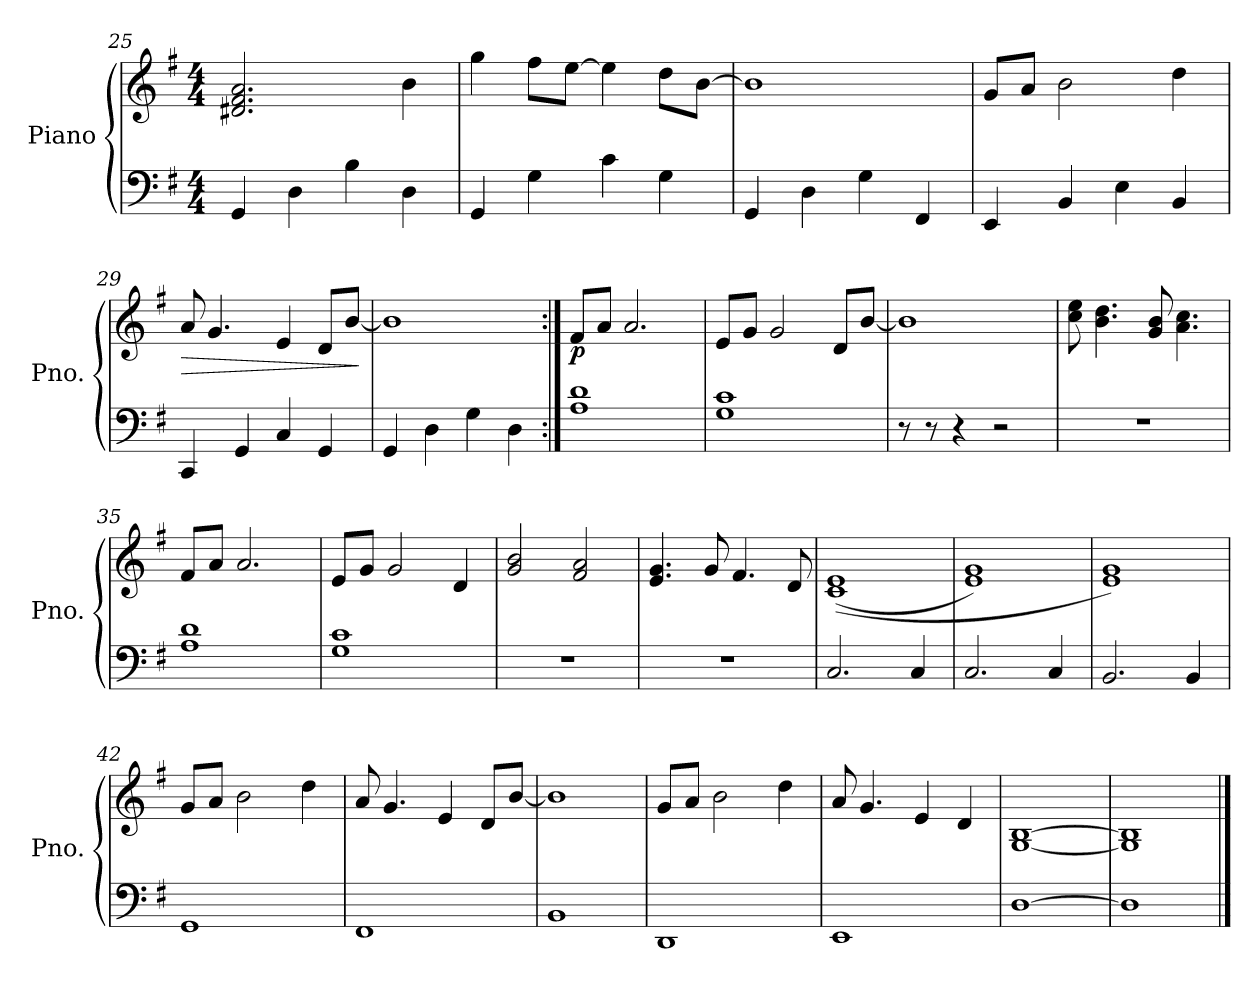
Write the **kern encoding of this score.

**kern	**kern	**dynam
*part1	*part1	*part1
*staff2	*staff1	*staff1/2
*I"Piano	*	*
*I'Pno.	*	*
!!LO:LB:g=z
*clefF4	*clefG2	*
*k[f#]	*k[f#]	*
*M4/4	*M4/4	*
=25	=25	=25
4GG/	2.d#X/ 2.f#/ 2.a/	.
4D\	.	.
4B\	.	.
4D\	4b\	.
=26	=26	=26
4GG/	4gg\	.
4G\	8ff#\L	.
.	[8ee\J	.
4c\	4ee\]	.
4G\	8dd\L	.
.	[8b\J	.
=27	=27	=27
4GG/	1b]	.
4D\	.	.
4G\	.	.
4FF#/	.	.
=28	=28	=28
4EE/	8g/L	.
.	8a/J	.
4BB/	2b\	.
4E\	.	.
4BB/	4dd\	.
=29	=29	=29
!	!	!LO:HP:b
4CC/	8a/	>
.	4.g/	.
4GG/	.	.
4C/	4e/	.
4GG/	8d/L	.
.	[8b/J	.
.	.	]
=30	=30	=30
4GG/	1b]	.
4D\	.	.
4G\	.	.
4D\	.	.
=31:|!	=31:|!	=31:|!
!	!	!LO:DY:b
1A 1d	8f#/L	p
.	8a/J	.
.	2.a/	.
=32	=32	=32
1G 1c	8e/L	.
.	8g/J	.
.	2g/	.
.	8d/L	.
.	[8b/J	.
!!LO:LB:g=z
=33	=33	=33
8r	1b]	.
8r	.	.
4r	.	.
2r	.	.
=34	=34	=34
1r	8cc\ 8ee\	.
.	4.b\ 4.dd\	.
.	8g/ 8b/	.
.	4.a\ 4.cc\	.
=35	=35	=35
1A 1d	8f#/L	.
.	8a/J	.
.	2.a/	.
=36	=36	=36
1G 1c	8e/L	.
.	8g/J	.
.	2g/	.
.	4d/	.
=37	=37	=37
1r	2g/ 2b/	.
.	2f#/ 2a/	.
=38	=38	=38
1r	4.e/ 4.g/	.
.	8g/	.
.	4.f#/	.
.	8d/	.
=39	=39	=39
2.C/	((1c 1e	.
4C/	.	.
=40	=40	=40
2.C/	1e 1g)	.
4C/	.	.
=41	=41	=41
2.BB/	1e 1g)	.
4BB/	.	.
!!LO:PB:g=z
=42	=42	=42
1GG	8g/L	.
.	8a/J	.
.	2b\	.
.	4dd\	.
=43	=43	=43
1FF#	8a/	.
.	4.g/	.
.	4e/	.
.	8d/L	.
.	[8b/J	.
=44	=44	=44
1BB	1b]	.
=45	=45	=45
1DD	8g/L	.
.	8a/J	.
.	2b\	.
.	4dd\	.
=46	=46	=46
1EE	8a/	.
.	4.g/	.
.	4e/	.
.	4d/	.
=47	=47	=47
[1D	[1G [1B	.
=48	=48	=48
1D]	1G] 1B]	.
==	==	==
*-	*-	*-
